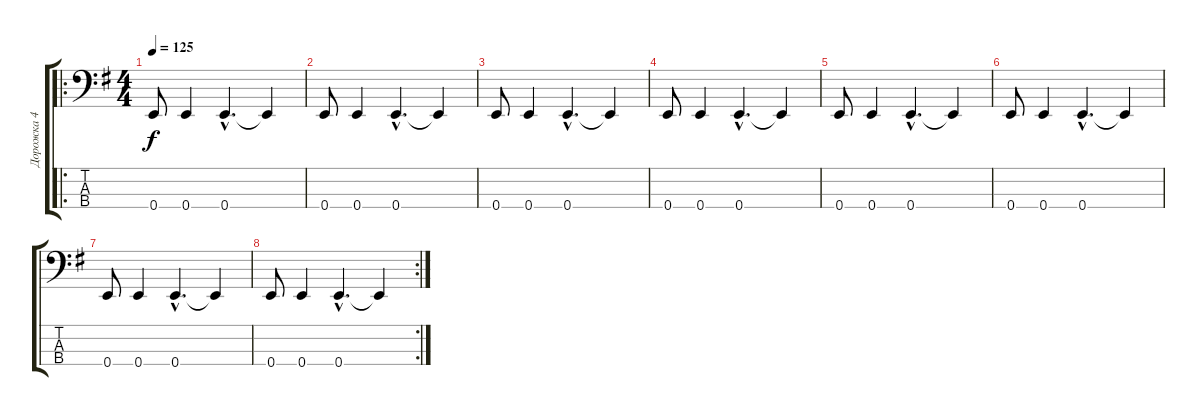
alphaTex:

\track ("Дорожка 4" "Дорожка 4") {instrument electricbassfinger}
\staff {score tabs}
\tuning (G2 D2 A1 E1) {hide}
\ro
\ts (4 4)
\tempo 125
\clef f4
\ks eminor
0.4.8{dy f} 0.4.4 0.4{hac}.4{d} 0.4{t}.4 |
0.4.8 0.4.4 0.4{hac}.4{d} 0.4{t}.4 |
0.4.8 0.4.4 0.4{hac}.4{d} 0.4{t}.4 |
0.4.8 0.4.4 0.4{hac}.4{d} 0.4{t}.4 |
0.4.8 0.4.4 0.4{hac}.4{d} 0.4{t}.4 |
0.4.8 0.4.4 0.4{hac}.4{d} 0.4{t}.4 |
0.4.8 0.4.4 0.4{hac}.4{d} 0.4{t}.4 |
\rc 2
0.4.8 0.4.4 0.4{hac}.4{d} 0.4{t}.4
